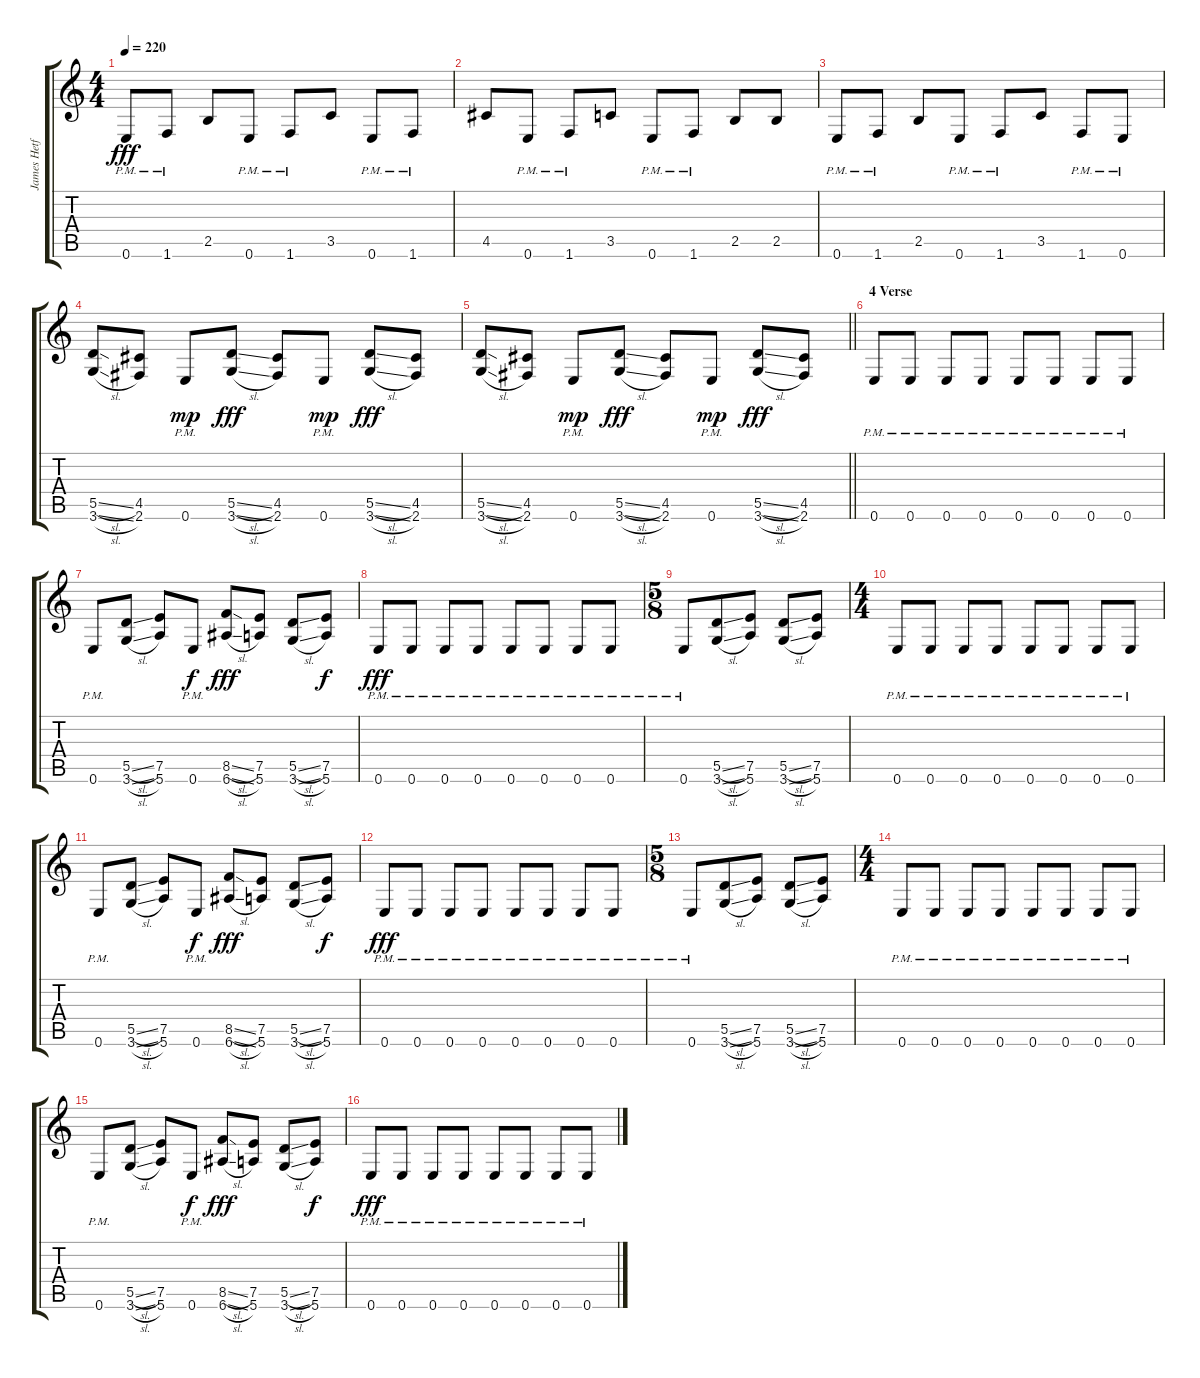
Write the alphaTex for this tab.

\track ("James Hetfield" "James Hetf") {instrument distortionguitar}
\staff {score tabs}
\tuning (E4 B3 G3 D3 A2 E2) {hide}
\ts (4 4)
\tempo 220
\clef g2
\ks c
0.6{pm}.8{dy fff} 1.6{pm}.8 2.5.8 0.6{pm}.8 1.6{pm}.8 3.5.8 0.6{pm}.8 1.6{pm}.8 |
4.5.8 0.6{pm}.8 1.6{pm}.8 3.5.8 0.6{pm}.8 1.6{pm}.8 2.5.8 2.5.8 |
0.6{pm}.8 1.6{pm}.8 2.5.8 0.6{pm}.8 1.6{pm}.8 3.5.8 1.6{pm}.8 0.6{pm}.8 |
(5.5{sl} 3.6{sl}).8 (4.5 2.6).8 0.6{pm}.8{dy mp} (5.5{sl} 3.6{sl}).8{dy fff} (4.5 2.6).8 0.6{pm}.8{dy mp} (5.5{sl} 3.6{sl}).8{dy fff} (4.5 2.6).8 |
\barLineRight lightlight
(5.5{sl} 3.6{sl}).8 (4.5 2.6).8 0.6{pm}.8{dy mp} (5.5{sl} 3.6{sl}).8{dy fff} (4.5 2.6).8 0.6{pm}.8{dy mp} (5.5{sl} 3.6{sl}).8{dy fff} (4.5 2.6).8 |
\section ("" "4 Verse")
0.6{pm}.8 0.6{pm}.8 0.6{pm}.8 0.6{pm}.8 0.6{pm}.8 0.6{pm}.8 0.6{pm}.8 0.6{pm}.8 |
0.6{pm}.8 (5.5{sl} 3.6{sl}).8 (7.5 5.6).8 0.6{pm}.8{dy f} (8.5{sl} 6.6{sl}).8{dy fff} (7.5 5.6).8 (5.5{sl} 3.6{sl}).8 (7.5 5.6).8{dy f} |
0.6{pm}.8{dy fff} 0.6{pm}.8 0.6{pm}.8 0.6{pm}.8 0.6{pm}.8 0.6{pm}.8 0.6{pm}.8 0.6{pm}.8 |
\ts (5 8)
0.6{pm}.8 (5.5{sl} 3.6{sl}).8 (7.5 5.6).8 (5.5{sl} 3.6{sl}).8 (7.5 5.6).8 |
\ts (4 4)
0.6{pm}.8 0.6{pm}.8 0.6{pm}.8 0.6{pm}.8 0.6{pm}.8 0.6{pm}.8 0.6{pm}.8 0.6{pm}.8 |
0.6{pm}.8 (5.5{sl} 3.6{sl}).8 (7.5 5.6).8 0.6{pm}.8{dy f} (8.5{sl} 6.6{sl}).8{dy fff} (7.5 5.6).8 (5.5{sl} 3.6{sl}).8 (7.5 5.6).8{dy f} |
0.6{pm}.8{dy fff} 0.6{pm}.8 0.6{pm}.8 0.6{pm}.8 0.6{pm}.8 0.6{pm}.8 0.6{pm}.8 0.6{pm}.8 |
\ts (5 8)
0.6{pm}.8 (5.5{sl} 3.6{sl}).8 (7.5 5.6).8 (5.5{sl} 3.6{sl}).8 (7.5 5.6).8 |
\ts (4 4)
0.6{pm}.8 0.6{pm}.8 0.6{pm}.8 0.6{pm}.8 0.6{pm}.8 0.6{pm}.8 0.6{pm}.8 0.6{pm}.8 |
0.6{pm}.8 (5.5{sl} 3.6{sl}).8 (7.5 5.6).8 0.6{pm}.8{dy f} (8.5{sl} 6.6{sl}).8{dy fff} (7.5 5.6).8 (5.5{sl} 3.6{sl}).8 (7.5 5.6).8{dy f} |
0.6{pm}.8{dy fff} 0.6{pm}.8 0.6{pm}.8 0.6{pm}.8 0.6{pm}.8 0.6{pm}.8 0.6{pm}.8 0.6{pm}.8
